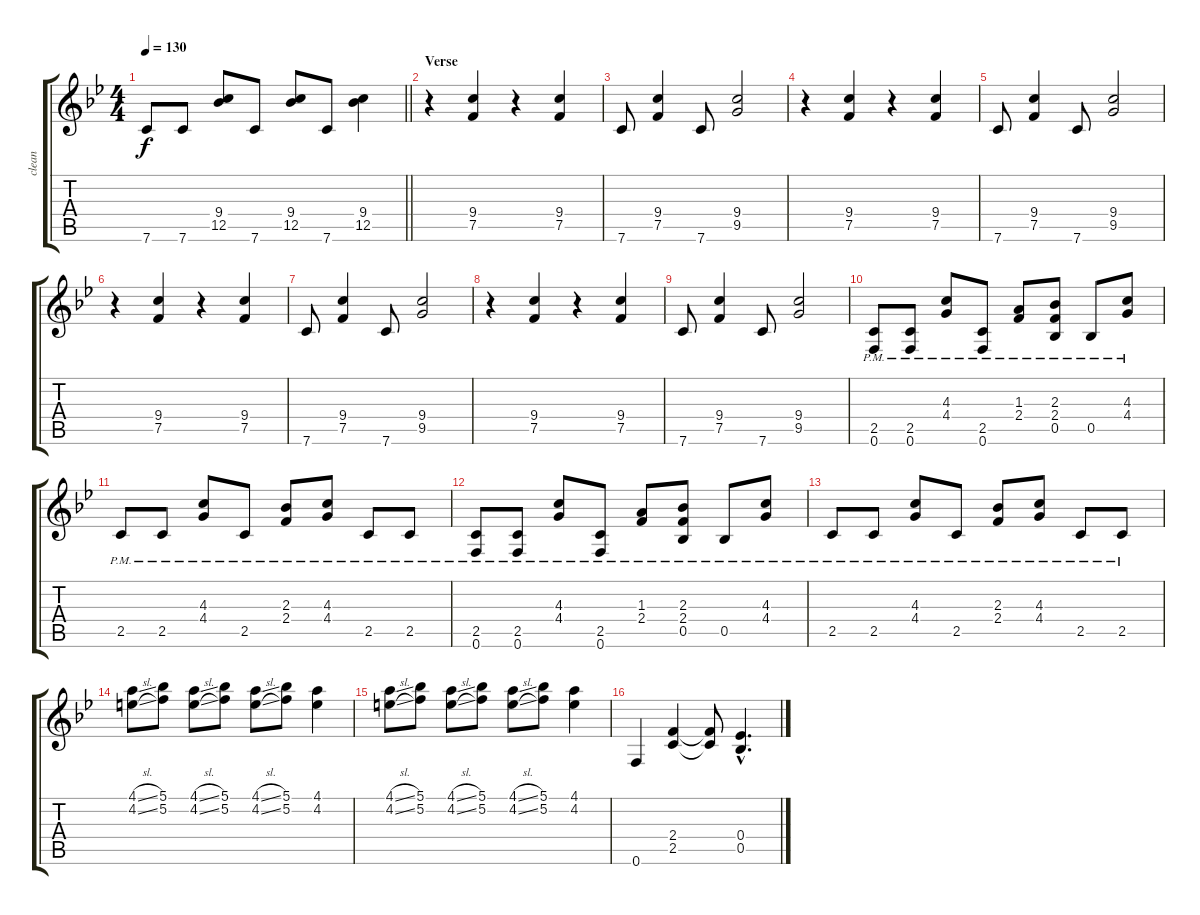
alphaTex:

\track ("clean" "clean") {instrument electricguitarclean}
\staff {score tabs}
\tuning (F4 C4 Ab3 Eb3 Bb2 F2) {hide}
\ts (4 4)
\tempo 130
\clef g2
\barLineRight lightlight
\ks bb
7.6.8{dy f} 7.6.8 (9.4 12.5).8 7.6.8 (9.4 12.5).8 7.6.8 (9.4 12.5).4 |
\section ("" "Verse")
r.4 (9.4 7.5).4 r.4 (9.4 7.5).4 |
7.6.8 (9.4 7.5).4 7.6.8 (9.4 9.5).2 |
r.4 (9.4 7.5).4 r.4 (9.4 7.5).4 |
7.6.8 (9.4 7.5).4 7.6.8 (9.4 9.5).2 |
r.4 (9.4 7.5).4 r.4 (9.4 7.5).4 |
7.6.8 (9.4 7.5).4 7.6.8 (9.4 9.5).2 |
r.4 (9.4 7.5).4 r.4 (9.4 7.5).4 |
7.6.8 (9.4 7.5).4 7.6.8 (9.4 9.5).2 |
(2.5{pm} 0.6{pm}).8 (2.5{pm} 0.6{pm}).8 (4.3{pm} 4.4{pm}).8 (2.5{pm} 0.6{pm}).8 (1.3{pm} 2.4{pm}).8 (2.3{pm} 2.4{pm} 0.5{pm}).8 0.5{pm}.8 (4.3{pm} 4.4{pm}).8 |
2.5{pm}.8 2.5{pm}.8 (4.3{pm} 4.4{pm}).8 2.5{pm}.8 (2.3{pm} 2.4{pm}).8 (4.3{pm} 4.4{pm}).8 2.5{pm}.8 2.5{pm}.8 |
(2.5{pm} 0.6{pm}).8 (2.5{pm} 0.6{pm}).8 (4.3{pm} 4.4{pm}).8 (2.5{pm} 0.6{pm}).8 (1.3{pm} 2.4{pm}).8 (2.3{pm} 2.4{pm} 0.5{pm}).8 0.5{pm}.8 (4.3{pm} 4.4{pm}).8 |
2.5{pm}.8 2.5{pm}.8 (4.3{pm} 4.4{pm}).8 2.5{pm}.8 (2.3{pm} 2.4{pm}).8 (4.3{pm} 4.4{pm}).8 2.5{pm}.8 2.5{pm}.8 |
(4.1{sl} 4.2{sl}).8 (5.1 5.2).8 (4.1{sl} 4.2{sl}).8 (5.1 5.2).8 (4.1{sl} 4.2{sl}).8 (5.1 5.2).8 (4.1 4.2).4 |
(4.1{sl} 4.2{sl}).8 (5.1 5.2).8 (4.1{sl} 4.2{sl}).8 (5.1 5.2).8 (4.1{sl} 4.2{sl}).8 (5.1 5.2).8 (4.1 4.2).4 |
0.6.4 (2.4 2.5).4 (2.4{t} 2.5{t}).8 (0.4{hac} 0.5{hac}).4{d}
